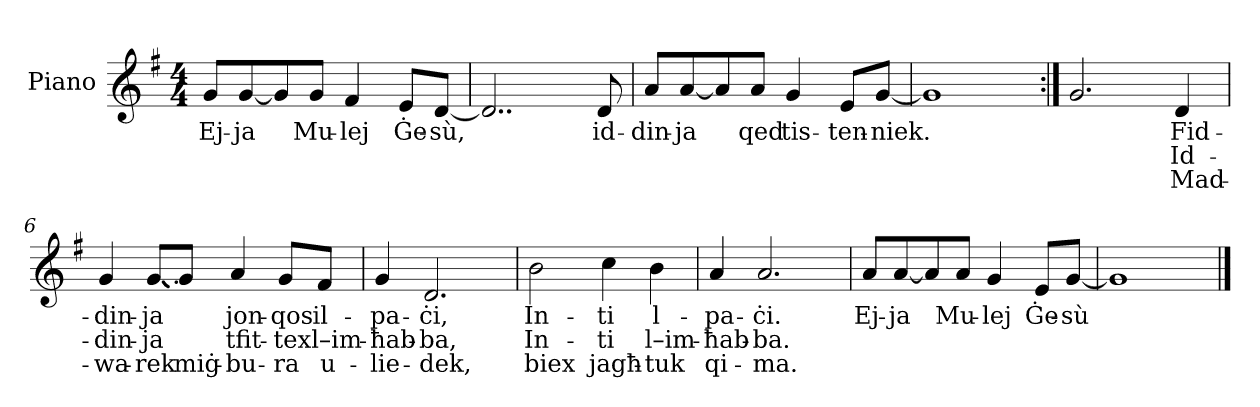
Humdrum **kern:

**kern	**text	**text	**text
*part1	*part1	*part1	*part1
*staff1	*staff1	*staff1	*staff1
*I"Piano	*	*	*
*I'Pno.	*	*	*
*clefG2	*	*	*
*k[f#]	*	*	*
*M4/4	*	*	*
=1	=1	=1	=1
8g/L	Ej-	.	.
[8g/	-ja	.	.
8g/]	.	.	.
8g/J	Mu-	.	.
4f#/	-lej	.	.
8e/L	Ġe-	.	.
[8d/J	-sù,	.	.
=2	=2	=2	=2
2..d/]	.	.	.
8d/	id-	.	.
=3	=3	=3	=3
8a/L	-din-	.	.
[8a/	-ja	.	.
8a/]	.	.	.
8a/J	qed	.	.
4g/	tis-	.	.
8e/L	-ten-	.	.
[8g/J	-niek.	.	.
=4	=4	=4	=4
1g]	.	.	.
=5:|!	=5:|!	=5:|!	=5:|!
2.g/	.	.	.
4d/	Fid-	Id-	Mad-
=6	=6	=6	=6
4g/	-din-	-din-	-wa-
!LO:T:dash	!	!	!
[8g/L	-ja	-ja	-rek
8g/J]	.	.	miġ-
4a/	jon-	tfit-	-bu-
8g/L	-qos	-tex	-ra
8f#/J	il-	l–im-	u-
=7	=7	=7	=7
4g/	-pa-	-ħab-	-lie-
2.d/	-ċi,	-ba,	-dek,
=8	=8	=8	=8
2b\	In-	In-	biex
4cc\	-ti	-ti	jagħ-
4b\	l-	l–im-	-tuk
=9	=9	=9	=9
4a/	-pa-	-ħab-	qi-
2.a/	-ċi.	-ba.	-ma.
=10	=10	=10	=10
8a/L	Ej-	.	.
[8a/	-ja	.	.
8a/]	.	.	.
8a/J	Mu-	.	.
4g/	-lej	.	.
8e/L	Ġe-	.	.
[8g/J	-sù	.	.
=11	=11	=11	=11
1g]	.	.	.
==	==	==	==
*-	*-	*-	*-
